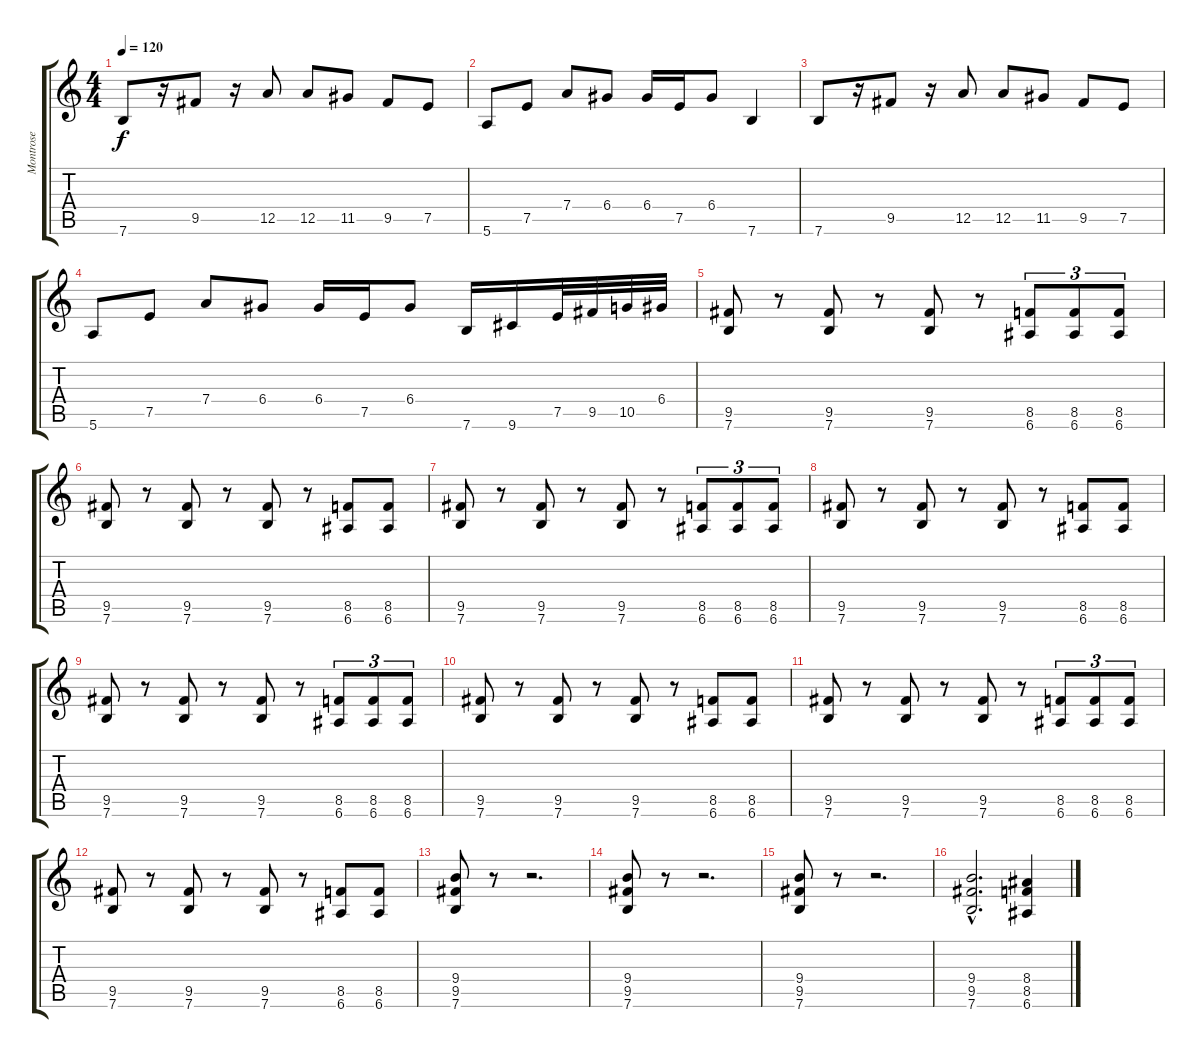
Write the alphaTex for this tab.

\track ("Montrose" "Montrose") {instrument distortionguitar}
\staff {score tabs}
\tuning (E4 B3 G3 D3 A2 E2) {hide}
\ts (4 4)
\tempo 120
\clef g2
\ks c
7.6.8{dy f} r.16 9.5.8 r.16 12.5.8 12.5.8 11.5.8 9.5.8 7.5.8 |
5.6.8 7.5.8 7.4.8 6.4.8 6.4.16 7.5.16 6.4.8 7.6.4 |
7.6.8 r.16 9.5.8 r.16 12.5.8 12.5.8 11.5.8 9.5.8 7.5.8 |
5.6.8 7.5.8 7.4.8 6.4.8 6.4.16 7.5.16 6.4.8 7.6.16 9.6.16 7.5.32 9.5.32 10.5.32 6.4.32 |
(9.5 7.6).8 r.8 (9.5 7.6).8 r.8 (9.5 7.6).8 r.8 (8.5 6.6).8{tu (3 2)} (8.5 6.6).8{tu (3 2)} (8.5 6.6).8{tu (3 2)} |
(9.5 7.6).8 r.8 (9.5 7.6).8 r.8 (9.5 7.6).8 r.8 (8.5 6.6).8 (8.5 6.6).8 |
(9.5 7.6).8 r.8 (9.5 7.6).8 r.8 (9.5 7.6).8 r.8 (8.5 6.6).8{tu (3 2)} (8.5 6.6).8{tu (3 2)} (8.5 6.6).8{tu (3 2)} |
(9.5 7.6).8 r.8 (9.5 7.6).8 r.8 (9.5 7.6).8 r.8 (8.5 6.6).8 (8.5 6.6).8 |
(9.5 7.6).8 r.8 (9.5 7.6).8 r.8 (9.5 7.6).8 r.8 (8.5 6.6).8{tu (3 2)} (8.5 6.6).8{tu (3 2)} (8.5 6.6).8{tu (3 2)} |
(9.5 7.6).8 r.8 (9.5 7.6).8 r.8 (9.5 7.6).8 r.8 (8.5 6.6).8 (8.5 6.6).8 |
(9.5 7.6).8 r.8 (9.5 7.6).8 r.8 (9.5 7.6).8 r.8 (8.5 6.6).8{tu (3 2)} (8.5 6.6).8{tu (3 2)} (8.5 6.6).8{tu (3 2)} |
(9.5 7.6).8 r.8 (9.5 7.6).8 r.8 (9.5 7.6).8 r.8 (8.5 6.6).8 (8.5 6.6).8 |
(9.4 9.5 7.6).8 r.8 r.2{d} |
(9.4 9.5 7.6).8 r.8 r.2{d} |
(9.4 9.5 7.6).8 r.8 r.2{d} |
(9.4{hac} 9.5{hac} 7.6{hac}).2{d} (8.4 8.5 6.6).4
